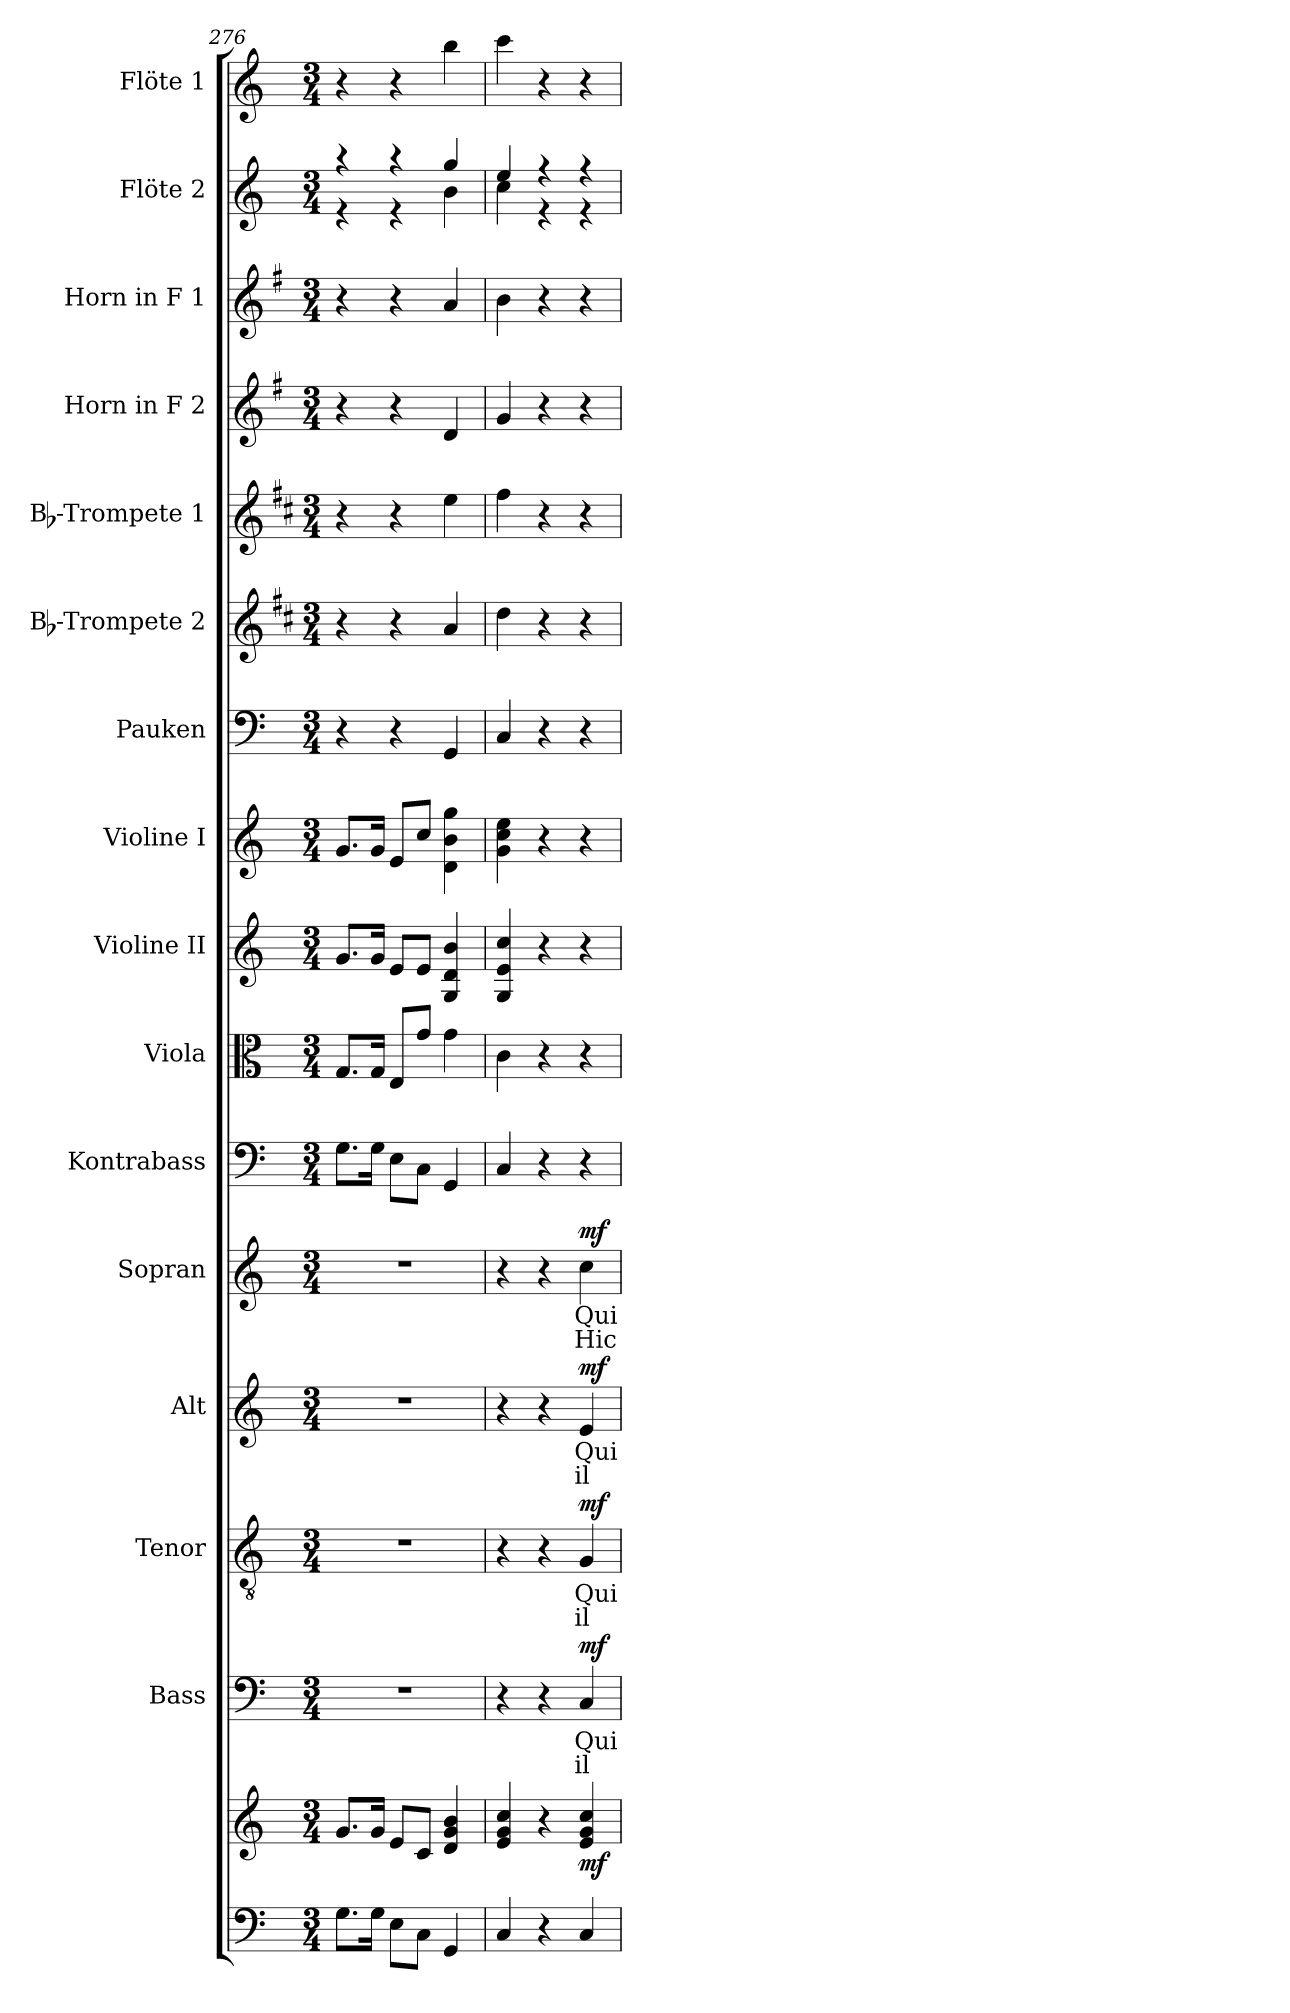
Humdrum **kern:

**kern	**kern	**dynam	**kern	**text	**text	**dynam	**kern	**text	**text	**dynam	**kern	**text	**text	**dynam	**kern	**text	**text	**dynam	**kern	**kern	**kern	**kern	**kern	**kern	**kern	**kern	**kern	**kern	**kern
*part16	*part16	*part16	*part15	*part15	*part15	*part15	*part14	*part14	*part14	*part14	*part13	*part13	*part13	*part13	*part12	*part12	*part12	*part12	*part11	*part10	*part9	*part8	*part7	*part6	*part5	*part4	*part3	*part2	*part1
*staff17	*staff16	*staff16/17	*staff15	*staff15	*staff15	*staff15	*staff14	*staff14	*staff14	*staff14	*staff13	*staff13	*staff13	*staff13	*staff12	*staff12	*staff12	*staff12	*staff11	*staff10	*staff9	*staff8	*staff7	*staff6	*staff5	*staff4	*staff3	*staff2	*staff1
*	*	*	*I"Bass	*	*	*	*I"Tenor	*	*	*	*I"Alt	*	*	*	*I"Sopran	*	*	*	*I"Kontrabass	*I"Viola	*I"Violine II	*I"Violine I	*I"Pauken	*I"Bb-Trompete 2	*I"Bb-Trompete 1	*I"Horn in F 2	*I"Horn in F 1	*I"Flöte 2	*I"Flöte 1
*	*	*	*I'B.	*	*	*	*I'T.	*	*	*	*I'A.	*	*	*	*I'S.	*	*	*	*I'Kb.	*I'Vla.	*I'Vl. II	*I'Vl. I	*I'Pk.	*I'Bb Trp. 2	*I'Bb Trp. 1	*	*	*I'Fl. 2	*I'Fl. 1
*clefF4	*clefG2	*	*clefF4	*	*	*	*clefGv2	*	*	*	*clefG2	*	*	*	*clefG2	*	*	*	*clefF4	*clefC3	*clefG2	*clefG2	*clefF4	*clefG2	*clefG2	*clefG2	*clefG2	*clefG2	*clefG2
*	*	*	*	*	*	*	*	*	*	*	*	*	*	*	*	*	*	*	*ITrd7c12	*	*	*	*	*ITrd1c2	*ITrd1c2	*ITrd4c7	*ITrd4c7	*	*
*k[]	*k[]	*	*k[]	*	*	*	*k[]	*	*	*	*k[]	*	*	*	*k[]	*	*	*	*k[]	*k[]	*k[]	*k[]	*k[]	*k[]	*k[]	*k[]	*k[]	*k[]	*k[]
*C:	*C:	*	*C:	*	*	*	*C:	*	*	*	*C:	*	*	*	*C:	*	*	*	*C:	*C:	*C:	*C:	*C:	*C:	*C:	*C:	*C:	*C:	*C:
*M3/4	*M3/4	*	*M3/4	*	*	*	*M3/4	*	*	*	*M3/4	*	*	*	*M3/4	*	*	*	*M3/4	*M3/4	*M3/4	*M3/4	*M3/4	*M3/4	*M3/4	*M3/4	*M3/4	*M3/4	*M3/4
=276	=276	=276	=276	=276	=276	=276	=276	=276	=276	=276	=276	=276	=276	=276	=276	=276	=276	=276	=276	=276	=276	=276	=276	=276	=276	=276	=276	=276	=276
*	*	*	*	*	*	*	*	*	*	*	*	*	*	*	*	*	*	*	*	*	*	*	*	*	*	*	*	*^	*
8.G\L	8.g/L	.	2.r	.	.	.	2.r	.	.	.	2.r	.	.	.	2.r	.	.	.	8.GG\L	8.G/L	8.g/L	8.g/L	4r	4r	4r	4r	4r	4r	4r	4r
16G\Jk	16g/Jk	.	.	.	.	.	.	.	.	.	.	.	.	.	.	.	.	.	16GG\Jk	16G/Jk	16g/Jk	16g/Jk	.	.	.	.	.	.	.	.
8E\L	8e/L	.	.	.	.	.	.	.	.	.	.	.	.	.	.	.	.	.	8EE\L	8E/L	8e/L	8e/L	4r	4r	4r	4r	4r	4r	4r	4r
8C\J	8c/J	.	.	.	.	.	.	.	.	.	.	.	.	.	.	.	.	.	8CC\J	8g/J	8e/J	8cc/J	.	.	.	.	.	.	.	.
4GG/	4d/ 4g/ 4b/	.	.	.	.	.	.	.	.	.	.	.	.	.	.	.	.	.	4GGG/	4g\	4G/ 4d/ 4b/	4d\ 4b\ 4gg\	4GG/	4g/	4dd\	4G/	4d/	4gg/	4b\	4bb\
=277	=277	=277	=277	=277	=277	=277	=277	=277	=277	=277	=277	=277	=277	=277	=277	=277	=277	=277	=277	=277	=277	=277	=277	=277	=277	=277	=277	=277	=277	=277
4C/	4e/ 4g/ 4cc/	.	4r	.	.	.	4r	.	.	.	4r	.	.	.	4r	.	.	.	4CC/	4c\	4G/ 4e/ 4cc/	4g\ 4cc\ 4ee\	4C/	4cc\	4ee\	4c/	4e\	4ee/	4cc\	4ccc\
4r	4r	.	4r	.	.	.	4r	.	.	.	4r	.	.	.	4r	.	.	.	4r	4r	4r	4r	4r	4r	4r	4r	4r	4r	4r	4r
!	!	!LO:DY:b	!	!LO:LY:b	!LO:LY:b	!LO:DY:a	!	!LO:LY:b	!LO:LY:b	!LO:DY:a	!	!LO:LY:b	!LO:LY:b	!LO:DY:a	!	!LO:LY:b	!LO:LY:b	!LO:DY:a	!	!	!	!	!	!	!	!	!	!	!	!
4C/	4e/ 4g/ 4cc/	mf	4C/	Qui-	il-	mf	4G/	Qui-	il-	mf	4e/	Qui-	il-	mf	4cc\	Qui-	Hic	mf	4r	4r	4r	4r	4r	4r	4r	4r	4r	4r	4r	4r
*	*	*	*	*	*	*	*	*	*	*	*	*	*	*	*	*	*	*	*	*	*	*	*	*	*	*	*	*v	*v	*
=	=	=	=	=	=	=	=	=	=	=	=	=	=	=	=	=	=	=	=	=	=	=	=	=	=	=	=	=	=
*-	*-	*-	*-	*-	*-	*-	*-	*-	*-	*-	*-	*-	*-	*-	*-	*-	*-	*-	*-	*-	*-	*-	*-	*-	*-	*-	*-	*-	*-
